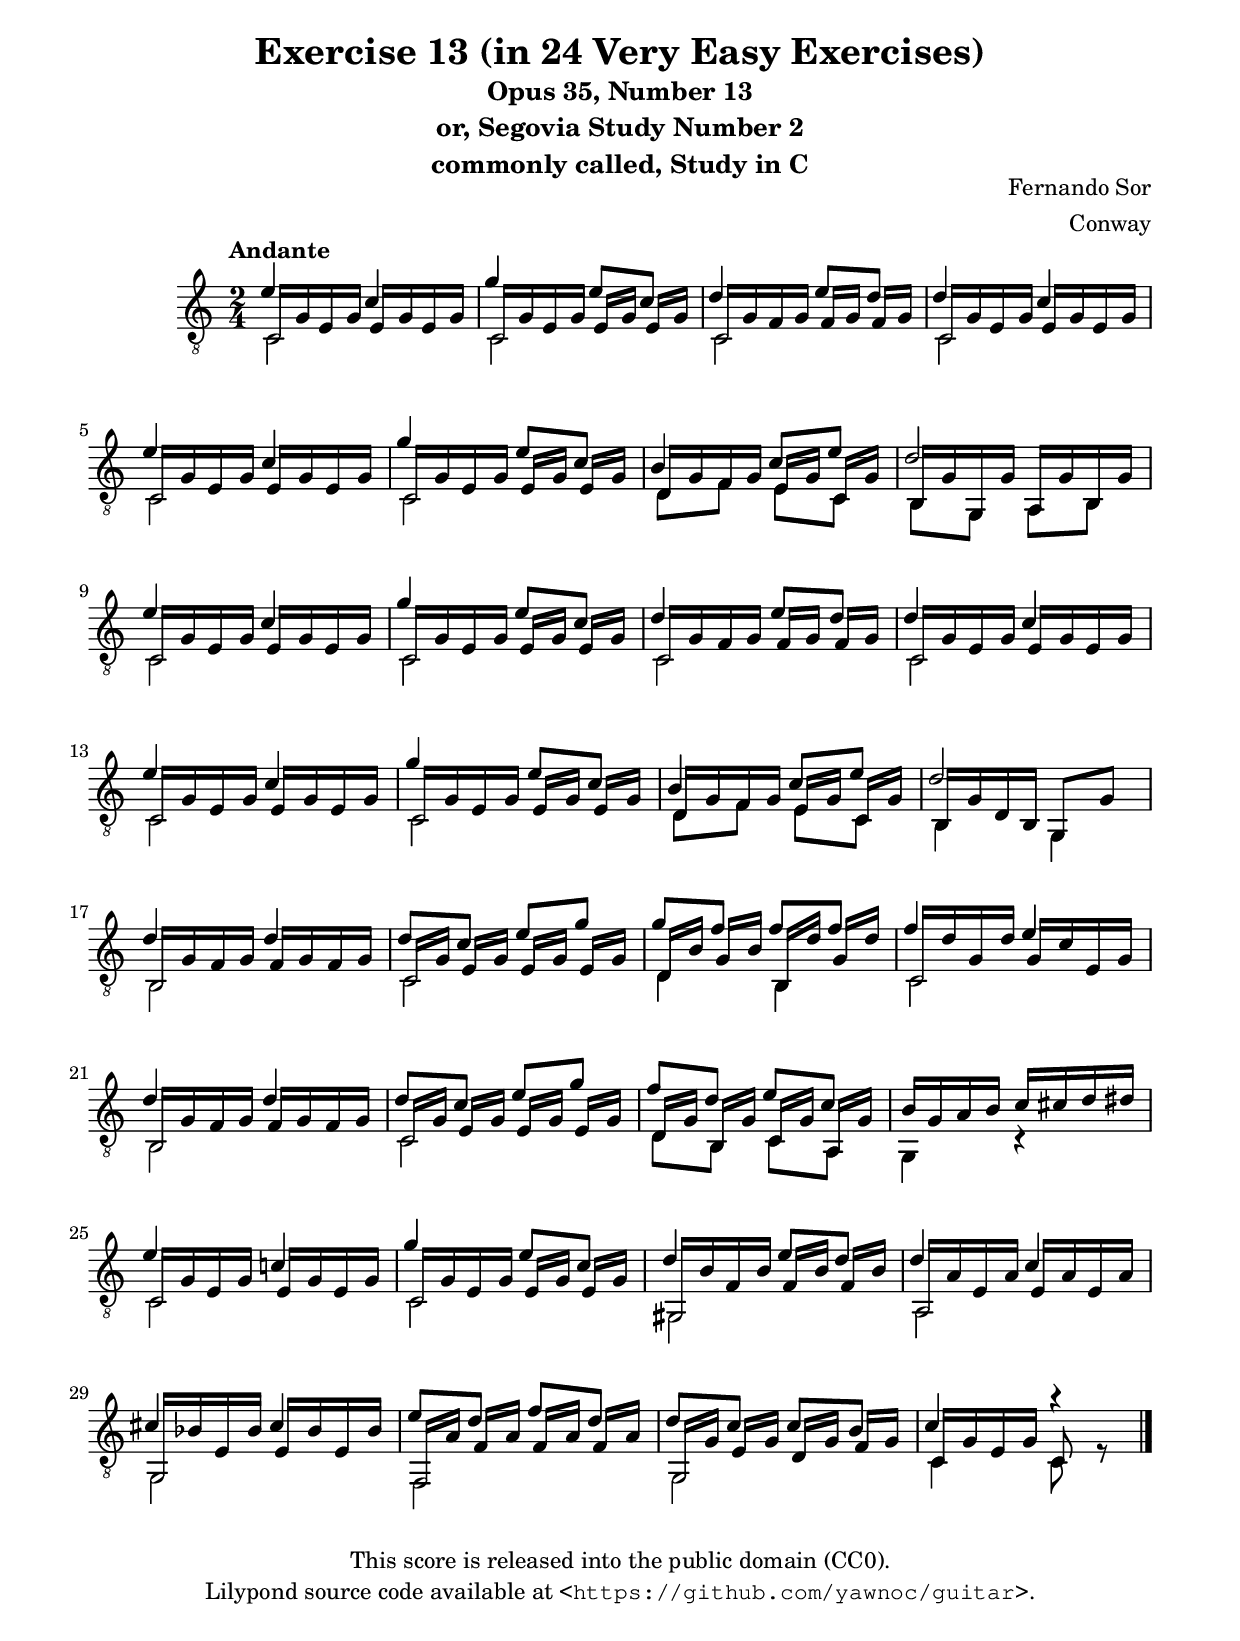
\version "2.18.2"


%%%%%%%%%%%%%%%%%%%%%%%%%%%%%%%%%%%%%%%%%%%%%%%%%%%%%%%%%%%%%%%%
% General
%%%%%%%%%%%%%%%%%%%%%%%%%%%%%%%%%%%%%%%%%%%%%%%%%%%%%%%%%%%%%%%%

\paper {
  top-margin = 1.5\cm
  left-margin = 1.5\cm
  right-margin = 1.5\cm
  bottom-margin = 1.5\cm
  ragged-last-bottom = ##f
  footnote-separator-markup = \markup { \vspace #1.5 }
}

globalSettings = {
  \accidentalStyle modern
  \compressFullBarRests
  \mergeDifferentlyHeadedOn
  \mergeDifferentlyDottedOn
  \numericTimeSignature
  \pointAndClickOff
  \override TextScript.extra-offset = #'(0 . 0.7)
  \override Score.FootnoteItem.annotation-line = ##f
}

origin-url = "https://github.com/yawnoc/guitar"

\header {
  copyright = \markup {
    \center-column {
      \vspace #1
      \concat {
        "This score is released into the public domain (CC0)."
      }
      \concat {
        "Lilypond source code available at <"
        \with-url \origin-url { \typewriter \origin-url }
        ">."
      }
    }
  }
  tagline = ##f
}

triplet = #(define-music-function
  (parser location music) (ly:music?)
  #{
    \tuplet 3/2 { $music }
  #}
)

tripletDuple = #(define-music-function
  (parser location music) (ly:music?)
  #{
    \tuplet 6/4 { $music }
  #}
)

overrideBeamedStemLengths = #(define-scheme-function
  (parser location lengths) (list?)
  #{
    \override Stem.details.beamed-lengths = $lengths
  #}
)
revertBeamedStemLengths = { \revert Stem.details.beamed-lengths }

overrideBeamVerticalPositions = #(define-scheme-function
  (parser location positions) (pair?)
  #{
    \override Beam.positions = $positions
  #}
)

%%%%%%%%%%%%%%%%%%%%%%%%%%%%%%%%%%%%%%%%%%%%%%%%%%%%%%%%%%%%%%%%
% Semantic bar lines
%%%%%%%%%%%%%%%%%%%%%%%%%%%%%%%%%%%%%%%%%%%%%%%%%%%%%%%%%%%%%%%%

barLineGoto = { \bar "||" }
barLineKeyChange = { \bar "||" }
barLineEnd = { \bar "|." }

%%%%%%%%%%%%%%%%%%%%%%%%%%%%%%%%%%%%%%%%%%%%%%%%%%%%%%%%%%%%%%%%
% Guitar notation
%%%%%%%%%%%%%%%%%%%%%%%%%%%%%%%%%%%%%%%%%%%%%%%%%%%%%%%%%%%%%%%%

stringNumbersAbove = { \set stringNumberOrientations = #'(up) }
stringNumbersBelow = { \set stringNumberOrientations = #'(down) }

fingeringAbove = { \set fingeringOrientations = #'(up) }
fingeringBelow = { \set fingeringOrientations = #'(down) }
fingeringAleft = { \set fingeringOrientations = #'(left) }
fingeringAright = { \set fingeringOrientations = #'(right) }

startGraceMusic = {
  <>(
  \override Fingering.font-size = -6
}
stopGraceMusic = {
  \revert Fingering.font-size
  <>)
}

overrideHorizontalShift = #(define-scheme-function
  (parser location distance) (number?)
  #{
    \override NoteColumn.force-hshift = $distance
  #}
)
revertHorizontalShift = { \revert NoteColumn.force-hshift }

barreSpan = #(define-music-function
  (parser location label offsetPair music)
  (string? (pair? (cons 0 0)) ly:music?)
  (let
    (
      (elements (extract-named-music music '(NoteEvent EventChord)))
    )
    (if
      (pair? elements)
      (let
        (
          (first-element (first elements))
          (last-element (last elements))
        )
        (set!
          (ly:music-property first-element 'articulations)
          (cons
            (make-music 'TextSpanEvent 'span-direction -1)
            (ly:music-property first-element 'articulations)
          )
        )
        (set!
          (ly:music-property last-element 'articulations)
          (cons
            (make-music 'TextSpanEvent 'span-direction 1)
            (ly:music-property last-element 'articulations)
          )
        )
      )
    )
  )
  #{
    \once \override TextSpanner.font-shape = #'upright
    \once \override TextSpanner.style = #'line
    \once \override TextSpanner.extra-offset = #offsetPair
    \once \override TextSpanner.bound-details = #`(
      (left
        (text . ,#{ \markup { \raise #-0.7 { #label \hspace #0.7 }} #})
        (Y . 0)
        (padding . -0.8)
        (attach-dir . -2)
      )
      (right
        (text . ,#{ \markup { \draw-line #'(0 . -1.3) } #}) ;; draw hook
        (Y . 0)
        (padding . -0.5)
        (attach-dir . 2)
      )
    )
    \once \override TextSpanner #'after-line-breaking = #(lambda (grob)
      (let*
        (
          (originalGrob (ly:grob-original grob))
          (splitGrobs (ly:spanner-broken-into originalGrob))
        )
        (if
          (and
            (>= (length splitGrobs) 2)
            (not (eq? (car (last-pair splitGrobs)) grob))
          )
          (begin
            (ly:grob-set-nested-property! grob
              '(bound-details right text)
              #{ \markup { \draw-line #'(0 . 0) } #} ;; suppress draw hook
            )
            (ly:grob-set-property! grob
              'extra-offset
              (cons
                (car offsetPair)
                (+ (cdr offsetPair) 0.7) ;; correction for suppressed hook
              )
            )
            (ly:grob-set-nested-property! grob
              '(bound-details right padding)
              #'-3 ;; increase spanner length
            )
          )
        )
      )
    )
    $music
  #}
)

barre = #(define-scheme-function
  (parser location label) (string?)
  #{
    \markup {
      \center-align {
        \hspace #0.7
        $label
      }
    }
  #}
)

nudgeNextBarre = #(define-scheme-function
  (parser location distance) (number?)
  #{
    \once \override TextScript.X-offset = $distance
  #}
)

position = #(define-scheme-function
  (parser location label) (string?)
  #{
    \markup {
      \center-align {
        \hspace #0.5
        $label
      }
    }
  #}
)

#(define-markup-command
  (markupString layout properties stringNumber) (markup?)
  (interpret-markup layout properties
    #{
      \markup \circle { \bold #stringNumber }
    #}
  )
)

#(define-markup-command
  (resonatesOn layout properties note stringNumber) (markup? markup?)
  (interpret-markup layout properties
    #{
      \markup { #note "resonates on" \markupString #stringNumber }
    #}
  )
)

%%%%%%%%%%%%%%%%%%%%%%%%%%%%%%%%%%%%%%%%%%%%%%%%%%%%%%%%%%%%%%%%
% Goto statements
%%%%%%%%%%%%%%%%%%%%%%%%%%%%%%%%%%%%%%%%%%%%%%%%%%%%%%%%%%%%%%%%

overrideGotoVisibility = {
  \once \override Score.RehearsalMark #'break-visibility = #'#(#t #t #f)
}

makeGotoMark = #(define-scheme-function
  (parser location label) (string?)
  #{
    \mark \markup { \small \italic $label }
  #}
)

simultaneousMarkSeparator = {
  \cadenzaOn
    s1073741824 % stupid, but works
  \cadenzaOff
}

coda = {
  \overrideGotoVisibility
  \mark \markup { \musicglyph #"scripts.coda" }
}

fine = {
  \overrideGotoVisibility
  \makeGotoMark Fine
}

dcAlCoda = {
  \overrideGotoVisibility
  \makeGotoMark "D.C. al Coda"
}

dcAlFine = {
  \overrideGotoVisibility
  \makeGotoMark "D.C. al Fine"
}

toCoda = {
  \overrideGotoVisibility
  \makeGotoMark "to Coda"
}



\header {
  title = "Exercise 13 (in 24 Very Easy Exercises)"
  subtitle = \markup {
    \center-column {
      "Opus 35, Number 13"
      "or, Segovia Study Number 2"
      "commonly called, Study in C"
    }
  }
  composer = "Fernando Sor"
  arranger = "Conway"
}


initialSignatures = {
  \tempo "Andante"
  \clef "treble_8"
  \key c \major
  \time 2/4
}


overrideHorizontalShiftLeftABit = { \overrideHorizontalShift #-0.4 }


highVoiceMusic = {
  
  \globalSettings
  \overrideHorizontalShiftLeftABit
  
  % Home theme
  \barNumberCheck #1
  \relative c' {
    \shiftOn
    e4 c |
    g'4 e8 c |
    d4 e8 d |
    d4 c |
    e4 c |
    g'4 e8 c |
    b4 c8 e |
    d2 |
  }
  
  % Home theme again
  \barNumberCheck #9
  \relative c' {
    e4 c |
    g'4 e8 c |
    d4 e8 d |
    d4 c |
    e4 c |
    g'4 e8 c |
    b4 c8 e |
    d2 |
  }
  
  % Away theme
  \barNumberCheck #17
  \relative c' {
    d4 d |
    d8 c e g |
    g8 f f f |
    f4 e |
    d4 d |
    d8 c e g |
    f8 d e c |
    \revertHorizontalShift
    b16 g a b c cis d dis |
    \overrideHorizontalShiftLeftABit
  }
  
  % Home theme final
  \barNumberCheck #25
  \relative c' {
    e4 c |
    g'4 e8 c |
    d4 e8 d |
    d4 c |
    cis4 cis |
    e8 d f d |
    d8 c c b |
    c4 r4 \barLineEnd
  }
  
}


lowVoiceMusic = {
  
  \globalSettings
  
  % Home theme
  \barNumberCheck #1
  \relative c {
    c2 |
    c2 |
    c2 |
    c2 |
    c2 |
    c2 |
    d8 f e c |
    b g a b |
  }
  
  % Home theme again
  \barNumberCheck #9
  \relative c {
    c2 |
    c2 |
    c2 |
    c2 |
    c2 |
    c2 |
    d8 f e c |
    b4 g |
  }
  
  % Away theme
  \barNumberCheck #17
  \relative c {
    b2 |
    c2 |
    d4 b |
    c2 |
    b2 |
    c2 |
    d8 b c a |
    g4 r4 |
  }
  
  % Home theme final
  \barNumberCheck #25
  \relative c {
    c2 |
    c2 |
    gis2 |
    a2 |
    g2 |
    f2 |
    g2 |
    c4 c8 r |
  }
  
}


middleVoiceMusic = {
  
  \globalSettings
  
  % Home theme
  \barNumberCheck #1
  \relative c {
    \shiftOff
    c16 g' e g e g e g |
    c, g' e g e[ g] e[ g] |
    c, g' f g f[ g] f[ g] |
    c, g' e g e g e g |
    c, g' e g e g e g |
    c, g' e g e[ g] e[ g] |
    d g f g e[ g] c,[ g'] |
    b, g' g, g' a, g' b, g' |
  }
  
  % Home theme again
  \barNumberCheck #9
  \relative c {
    c16 g' e g e g e g |
    c, g' e g e[ g] e[ g] |
    c, g' f g f[ g] f[ g] |
    c, g' e g e g e g |
    c, g' e g e g e g |
    c, g' e g e[ g] e[ g] |
    d g f g e[ g] c,[ g'] |
    b, g' d b g8 g' |
  }
  
  % Away theme
  \barNumberCheck #17
  \relative c {
    b16 g' f g f g f g |
    c,[ g'] e[ g] e[ g] e[ g] |
    d[ b'] g[ b] b,[ d'] g,[ d'] |
    c, d' g, d' g, c e, g |
    b, g' f g f g f g |
    c,[ g'] e[ g] e[ g] e[ g] |
    d[ g] b,[ g'] c,[ g'] a,[ g'] |
    s2 |
  }
  
  % Home theme final
  \barNumberCheck #25
  \relative c {
    c16 g' e g e g e g |
    c, g' e g e[ g] e[ g] |
    gis, b' f b f[ b] f[ b] |
    a, a' e a e a e a |
    g, bes' e, bes' e, bes' e, bes' |
    f,[ a'] f[ a] f[ a] f[ a] |
    g,[ g'] e[ g] d[ g] f[ g] |
    c, g' e g c,8 s |
  }
  
}


allMusic = {
  \new Staff \with {
    midiInstrument = #"acoustic guitar (nylon)"
  }
  \initialSignatures
  <<
    << \highVoiceMusic >>
      \\
    << \lowVoiceMusic >>
      \\
    << \middleVoiceMusic >>
  >>
}


\score {
  \allMusic
}

\score {
  \allMusic
  \midi { }
}
